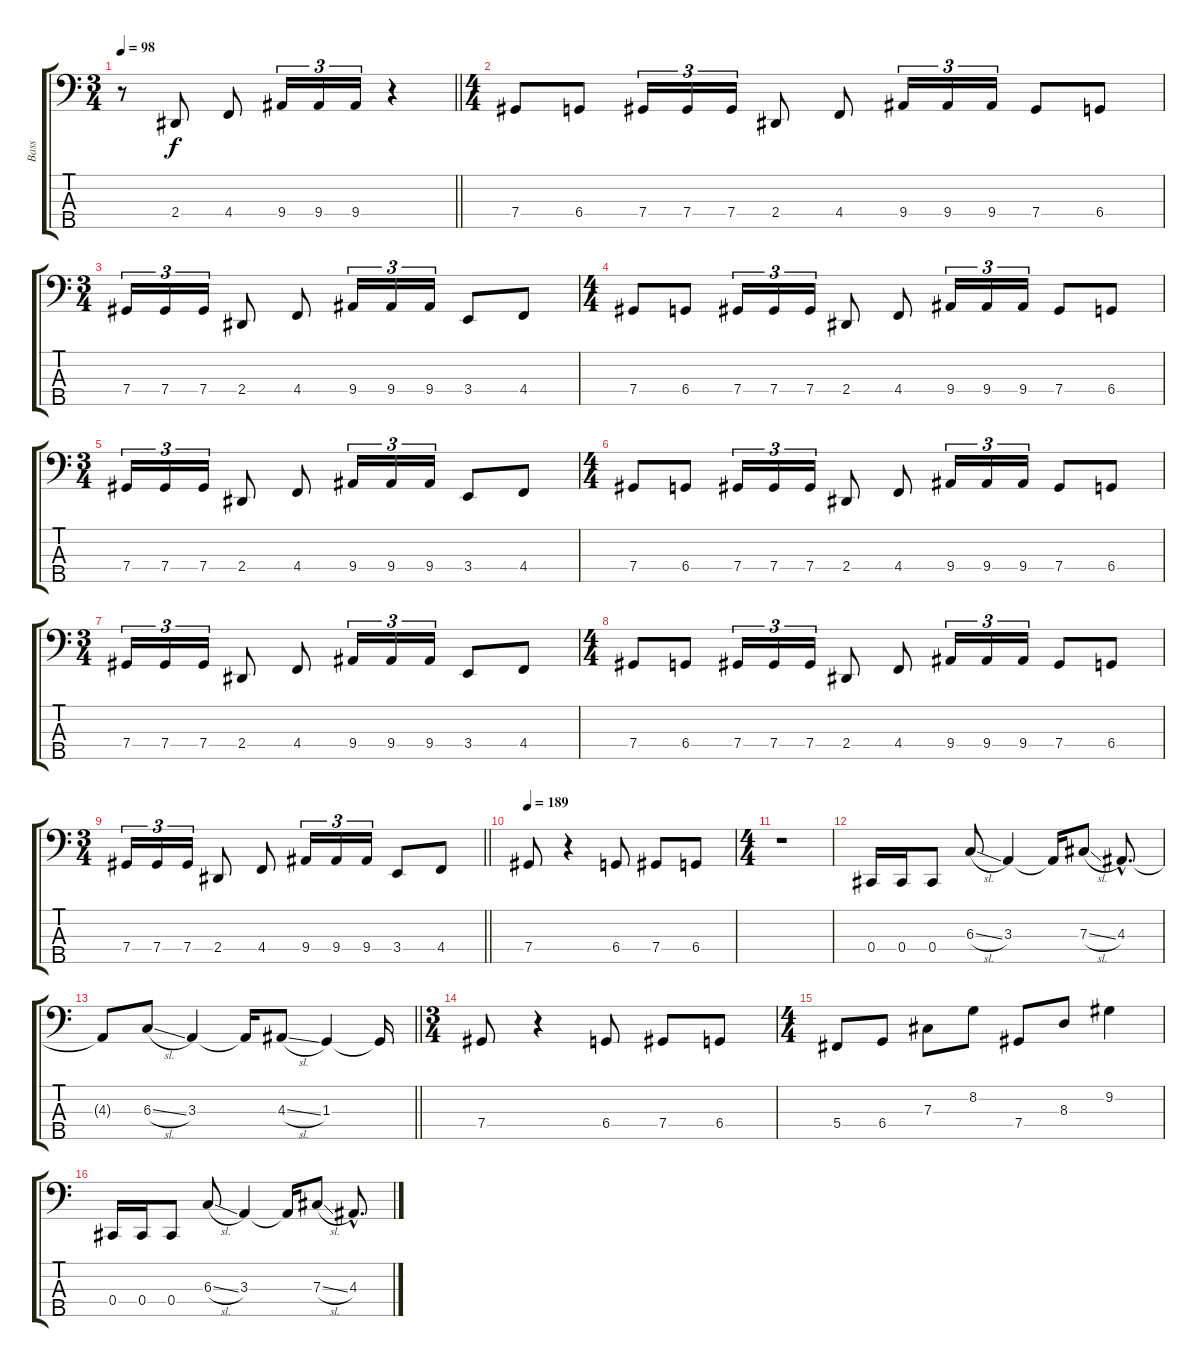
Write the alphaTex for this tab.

\track ("Bass" "Bass") {instrument electricbassfinger}
\staff {score tabs}
\tuning (E2 B1 Gb1 Db1 Ab0) {hide}
\ts (3 4)
\tempo 98
\clef f4
\barLineRight lightlight
\ks c
r.8{dy f} 2.4.8 4.4.8 9.4.16{tu (3 2)} 9.4.16{tu (3 2)} 9.4.16{tu (3 2)} r.4 |
\ts (4 4)
7.4.8 6.4.8 7.4.16{tu (3 2)} 7.4.16{tu (3 2)} 7.4.16{tu (3 2)} 2.4.8 4.4.8 9.4.16{tu (3 2)} 9.4.16{tu (3 2)} 9.4.16{tu (3 2)} 7.4.8 6.4.8 |
\ts (3 4)
7.4.16{tu (3 2)} 7.4.16{tu (3 2)} 7.4.16{tu (3 2)} 2.4.8 4.4.8 9.4.16{tu (3 2)} 9.4.16{tu (3 2)} 9.4.16{tu (3 2)} 3.4.8 4.4.8 |
\ts (4 4)
7.4.8 6.4.8 7.4.16{tu (3 2)} 7.4.16{tu (3 2)} 7.4.16{tu (3 2)} 2.4.8 4.4.8 9.4.16{tu (3 2)} 9.4.16{tu (3 2)} 9.4.16{tu (3 2)} 7.4.8 6.4.8 |
\ts (3 4)
7.4.16{tu (3 2)} 7.4.16{tu (3 2)} 7.4.16{tu (3 2)} 2.4.8 4.4.8 9.4.16{tu (3 2)} 9.4.16{tu (3 2)} 9.4.16{tu (3 2)} 3.4.8 4.4.8 |
\ts (4 4)
7.4.8 6.4.8 7.4.16{tu (3 2)} 7.4.16{tu (3 2)} 7.4.16{tu (3 2)} 2.4.8 4.4.8 9.4.16{tu (3 2)} 9.4.16{tu (3 2)} 9.4.16{tu (3 2)} 7.4.8 6.4.8 |
\ts (3 4)
7.4.16{tu (3 2)} 7.4.16{tu (3 2)} 7.4.16{tu (3 2)} 2.4.8 4.4.8 9.4.16{tu (3 2)} 9.4.16{tu (3 2)} 9.4.16{tu (3 2)} 3.4.8 4.4.8 |
\ts (4 4)
7.4.8 6.4.8 7.4.16{tu (3 2)} 7.4.16{tu (3 2)} 7.4.16{tu (3 2)} 2.4.8 4.4.8 9.4.16{tu (3 2)} 9.4.16{tu (3 2)} 9.4.16{tu (3 2)} 7.4.8 6.4.8 |
\ts (3 4)
\barLineRight lightlight
7.4.16{tu (3 2)} 7.4.16{tu (3 2)} 7.4.16{tu (3 2)} 2.4.8 4.4.8 9.4.16{tu (3 2)} 9.4.16{tu (3 2)} 9.4.16{tu (3 2)} 3.4.8 4.4.8 |
\tempo 189
7.4.8 r.4 6.4.8 7.4.8 6.4.8 |
\ts (4 4)
r.1 |
0.4.16 0.4.16 0.4.8 6.3{sl}.8 3.3.4 3.3{t}.16 7.3{sl}.8 4.3{hac}.8{d} |
\barLineRight lightlight
4.3{t}.8 6.3{sl}.8 3.3.4 3.3{t}.16 4.3{sl}.8 1.3.4 1.3{t}.16 |
\ts (3 4)
7.4.8 r.4 6.4.8 7.4.8 6.4.8 |
\ts (4 4)
5.4.8 6.4.8 7.3.8 8.2.8 7.4.8 8.3.8 9.2.4 |
0.4.16 0.4.16 0.4.8 6.3{sl}.8 3.3.4 3.3{t}.16 7.3{sl}.8 4.3{hac}.8{d}
